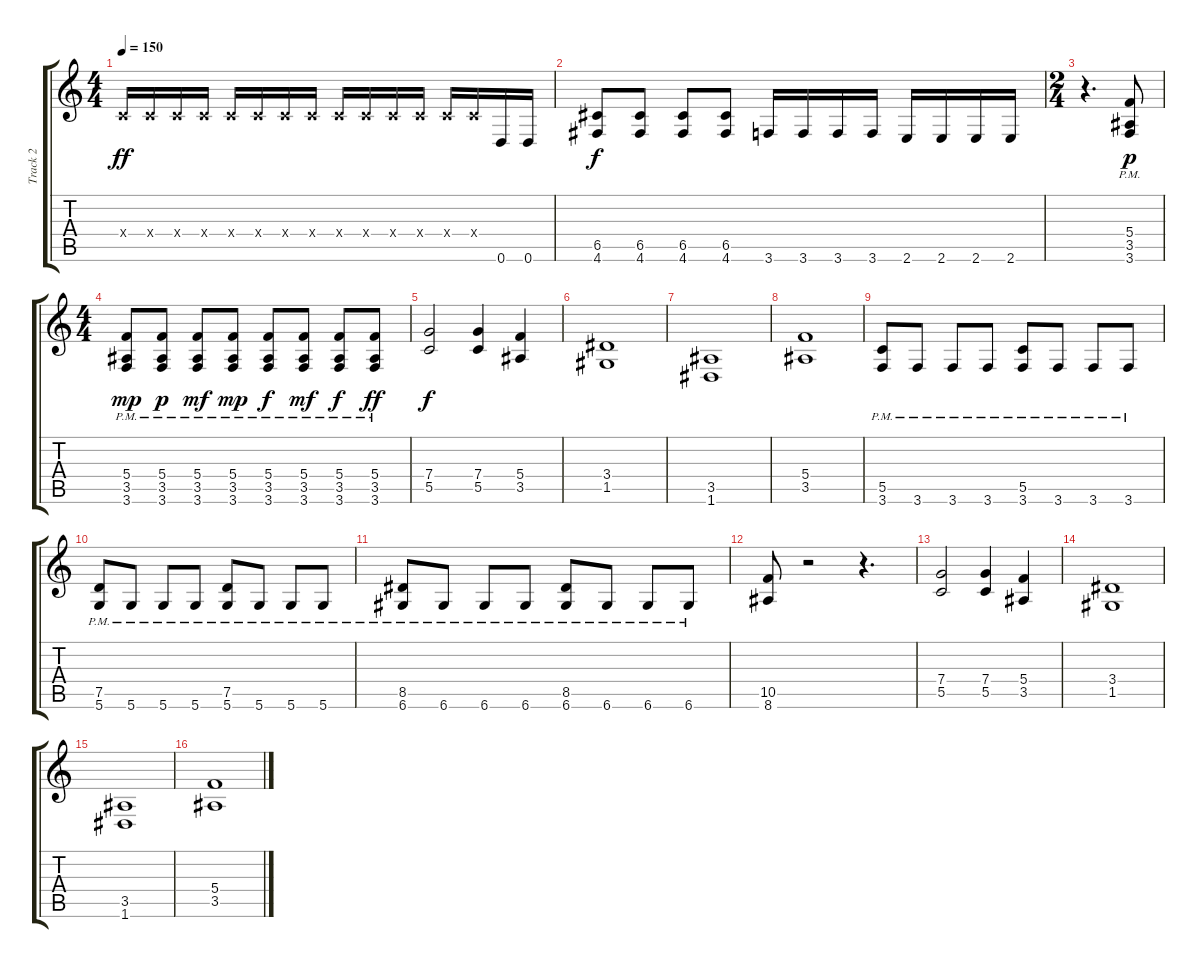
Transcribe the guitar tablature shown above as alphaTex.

\track ("Track 2" "Track 2") {instrument distortionguitar}
\staff {score tabs}
\tuning (D4 A3 F3 C3 G2 D2) {hide}
\ts (4 4)
\tempo 150
\clef g2
\ks c
0.4{x}.16{dy ff} 0.4{x}.16 0.4{x}.16 0.4{x}.16 0.4{x}.16 0.4{x}.16 0.4{x}.16 0.4{x}.16 0.4{x}.16 0.4{x}.16 0.4{x}.16 0.4{x}.16 0.4{x}.16 0.4{x}.16 0.6.16 0.6.16 |
(6.5 4.6).8{dy f} (6.5 4.6).8 (6.5 4.6).8 (6.5 4.6).8 3.6.16 3.6.16 3.6.16 3.6.16 2.6.16 2.6.16 2.6.16 2.6.16 |
\ts (2 4)
r.4{d} (5.4 3.5 3.6{pm}).8{dy p} |
\ts (4 4)
(5.4 3.5 3.6{pm}).8{dy mp} (5.4 3.5 3.6{pm}).8{dy p} (5.4 3.5 3.6{pm}).8{dy mf} (5.4 3.5 3.6{pm}).8{dy mp} (5.4 3.5 3.6{pm}).8{dy f} (5.4 3.5 3.6{pm}).8{dy mf} (5.4 3.5 3.6{pm}).8{dy f} (5.4 3.5 3.6{pm}).8{dy ff} |
(7.4 5.5).2{dy f} (7.4 5.5).4 (5.4 3.5).4 |
(3.4 1.5).1 |
(3.5 1.6).1 |
(5.4 3.5).1 |
(5.5{pm} 3.6{pm}).8 3.6{pm}.8 3.6{pm}.8 3.6{pm}.8 (5.5{pm} 3.6{pm}).8 3.6{pm}.8 3.6{pm}.8 3.6{pm}.8 |
(7.5{pm} 5.6{pm}).8 5.6{pm}.8 5.6{pm}.8 5.6{pm}.8 (7.5{pm} 5.6{pm}).8 5.6{pm}.8 5.6{pm}.8 5.6{pm}.8 |
(8.5{pm} 6.6{pm}).8 6.6{pm}.8 6.6{pm}.8 6.6{pm}.8 (8.5{pm} 6.6{pm}).8 6.6{pm}.8 6.6{pm}.8 6.6{pm}.8 |
(10.5 8.6).8 r.2 r.4{d} |
(7.4 5.5).2 (7.4 5.5).4 (5.4 3.5).4 |
(3.4 1.5).1 |
(3.5 1.6).1 |
(5.4 3.5).1
